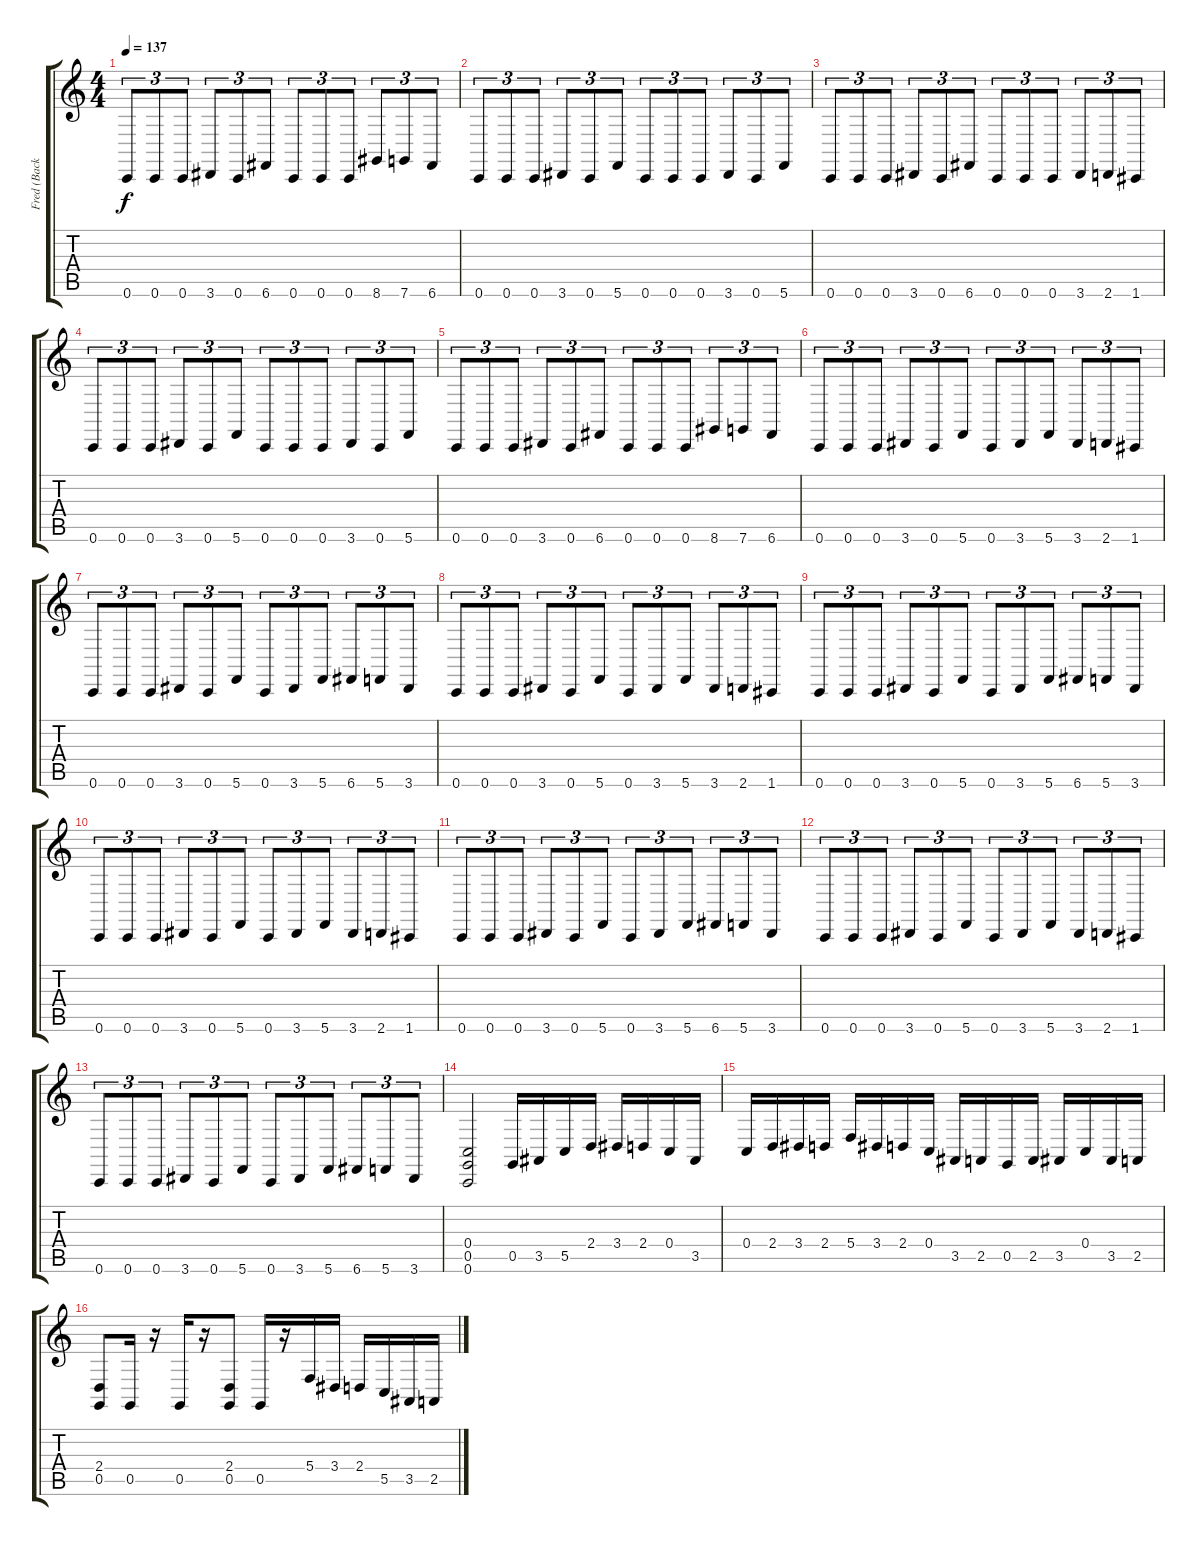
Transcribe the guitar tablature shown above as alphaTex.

\track ("Fred (Backing track)" "Fred (Back") {instrument harpsichord}
\staff {score tabs}
\tuning (D4 A3 F3 C3 G2 C2) {hide}
\ts (4 4)
\tempo 137
\clef g2
\ks c
0.6.8{tu (3 2) dy f} 0.6.8{tu (3 2)} 0.6.8{tu (3 2)} 3.6.8{tu (3 2)} 0.6.8{tu (3 2)} 6.6.8{tu (3 2)} 0.6.8{tu (3 2)} 0.6.8{tu (3 2)} 0.6.8{tu (3 2)} 8.6.8{tu (3 2)} 7.6.8{tu (3 2)} 6.6.8{tu (3 2)} |
0.6.8{tu (3 2)} 0.6.8{tu (3 2)} 0.6.8{tu (3 2)} 3.6.8{tu (3 2)} 0.6.8{tu (3 2)} 5.6.8{tu (3 2)} 0.6.8{tu (3 2)} 0.6.8{tu (3 2)} 0.6.8{tu (3 2)} 3.6.8{tu (3 2)} 0.6.8{tu (3 2)} 5.6.8{tu (3 2)} |
0.6.8{tu (3 2)} 0.6.8{tu (3 2)} 0.6.8{tu (3 2)} 3.6.8{tu (3 2)} 0.6.8{tu (3 2)} 6.6.8{tu (3 2)} 0.6.8{tu (3 2)} 0.6.8{tu (3 2)} 0.6.8{tu (3 2)} 3.6.8{tu (3 2)} 2.6.8{tu (3 2)} 1.6.8{tu (3 2)} |
0.6.8{tu (3 2)} 0.6.8{tu (3 2)} 0.6.8{tu (3 2)} 3.6.8{tu (3 2)} 0.6.8{tu (3 2)} 5.6.8{tu (3 2)} 0.6.8{tu (3 2)} 0.6.8{tu (3 2)} 0.6.8{tu (3 2)} 3.6.8{tu (3 2)} 0.6.8{tu (3 2)} 5.6.8{tu (3 2)} |
0.6.8{tu (3 2)} 0.6.8{tu (3 2)} 0.6.8{tu (3 2)} 3.6.8{tu (3 2)} 0.6.8{tu (3 2)} 6.6.8{tu (3 2)} 0.6.8{tu (3 2)} 0.6.8{tu (3 2)} 0.6.8{tu (3 2)} 8.6.8{tu (3 2)} 7.6.8{tu (3 2)} 6.6.8{tu (3 2)} |
0.6.8{tu (3 2)} 0.6.8{tu (3 2)} 0.6.8{tu (3 2)} 3.6.8{tu (3 2)} 0.6.8{tu (3 2)} 5.6.8{tu (3 2)} 0.6.8{tu (3 2)} 3.6.8{tu (3 2)} 5.6.8{tu (3 2)} 3.6.8{tu (3 2)} 2.6.8{tu (3 2)} 1.6.8{tu (3 2)} |
0.6.8{tu (3 2)} 0.6.8{tu (3 2)} 0.6.8{tu (3 2)} 3.6.8{tu (3 2)} 0.6.8{tu (3 2)} 5.6.8{tu (3 2)} 0.6.8{tu (3 2)} 3.6.8{tu (3 2)} 5.6.8{tu (3 2)} 6.6.8{tu (3 2)} 5.6.8{tu (3 2)} 3.6.8{tu (3 2)} |
0.6.8{tu (3 2)} 0.6.8{tu (3 2)} 0.6.8{tu (3 2)} 3.6.8{tu (3 2)} 0.6.8{tu (3 2)} 5.6.8{tu (3 2)} 0.6.8{tu (3 2)} 3.6.8{tu (3 2)} 5.6.8{tu (3 2)} 3.6.8{tu (3 2)} 2.6.8{tu (3 2)} 1.6.8{tu (3 2)} |
0.6.8{tu (3 2)} 0.6.8{tu (3 2)} 0.6.8{tu (3 2)} 3.6.8{tu (3 2)} 0.6.8{tu (3 2)} 5.6.8{tu (3 2)} 0.6.8{tu (3 2)} 3.6.8{tu (3 2)} 5.6.8{tu (3 2)} 6.6.8{tu (3 2)} 5.6.8{tu (3 2)} 3.6.8{tu (3 2)} |
0.6.8{tu (3 2)} 0.6.8{tu (3 2)} 0.6.8{tu (3 2)} 3.6.8{tu (3 2)} 0.6.8{tu (3 2)} 5.6.8{tu (3 2)} 0.6.8{tu (3 2)} 3.6.8{tu (3 2)} 5.6.8{tu (3 2)} 3.6.8{tu (3 2)} 2.6.8{tu (3 2)} 1.6.8{tu (3 2)} |
0.6.8{tu (3 2)} 0.6.8{tu (3 2)} 0.6.8{tu (3 2)} 3.6.8{tu (3 2)} 0.6.8{tu (3 2)} 5.6.8{tu (3 2)} 0.6.8{tu (3 2)} 3.6.8{tu (3 2)} 5.6.8{tu (3 2)} 6.6.8{tu (3 2)} 5.6.8{tu (3 2)} 3.6.8{tu (3 2)} |
0.6.8{tu (3 2)} 0.6.8{tu (3 2)} 0.6.8{tu (3 2)} 3.6.8{tu (3 2)} 0.6.8{tu (3 2)} 5.6.8{tu (3 2)} 0.6.8{tu (3 2)} 3.6.8{tu (3 2)} 5.6.8{tu (3 2)} 3.6.8{tu (3 2)} 2.6.8{tu (3 2)} 1.6.8{tu (3 2)} |
0.6.8{tu (3 2)} 0.6.8{tu (3 2)} 0.6.8{tu (3 2)} 3.6.8{tu (3 2)} 0.6.8{tu (3 2)} 5.6.8{tu (3 2)} 0.6.8{tu (3 2)} 3.6.8{tu (3 2)} 5.6.8{tu (3 2)} 6.6.8{tu (3 2)} 5.6.8{tu (3 2)} 3.6.8{tu (3 2)} |
(0.4 0.5 0.6).2 0.5.16 3.5.16 5.5.16 2.4.16 3.4.16 2.4.16 0.4.16 3.5.16 |
0.4.16 2.4.16 3.4.16 2.4.16 5.4.16 3.4.16 2.4.16 0.4.16 3.5.16 2.5.16 0.5.16 2.5.16 3.5.16 0.4.16 3.5.16 2.5.16 |
(2.4 0.5).8 0.5.16 r.16 0.5.16 r.16 (2.4 0.5).8 0.5.16 r.16 5.4.16 3.4.16 2.4.16 5.5.16 3.5.16 2.5.16
